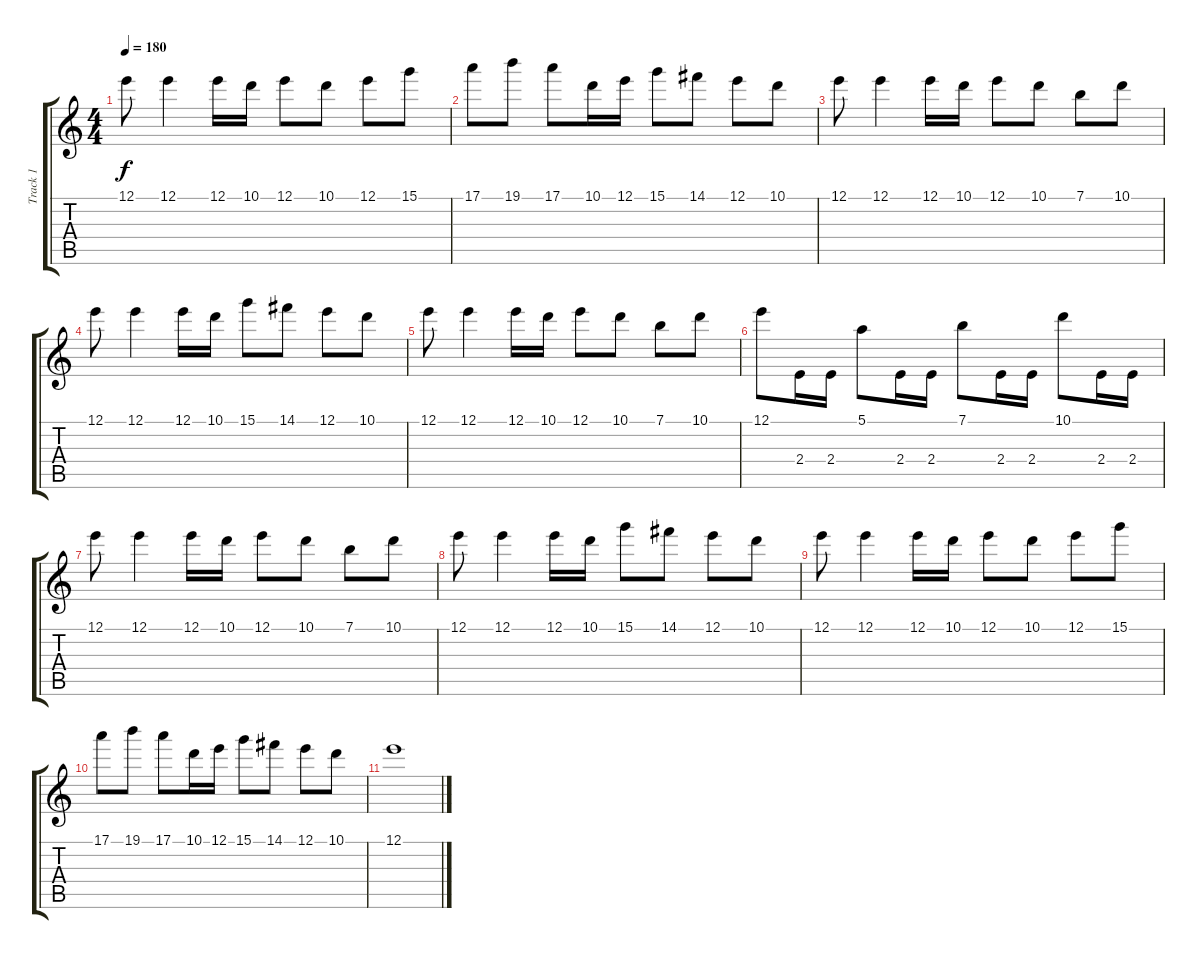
\track ("Track 1" "Track 1") {instrument overdrivenguitar}
\staff {score tabs}
\tuning (E4 B3 G3 D3 A2 E2) {hide}
\ts (4 4)
\tempo 180
\clef g2
\ks c
12.1.8{dy f} 12.1.4 12.1.16 10.1.16 12.1.8 10.1.8 12.1.8 15.1.8 |
17.1.8 19.1.8 17.1.8 10.1.16 12.1.16 15.1.8 14.1.8 12.1.8 10.1.8 |
12.1.8 12.1.4 12.1.16 10.1.16 12.1.8 10.1.8 7.1.8 10.1.8 |
12.1.8 12.1.4 12.1.16 10.1.16 15.1.8 14.1.8 12.1.8 10.1.8 |
12.1.8 12.1.4 12.1.16 10.1.16 12.1.8 10.1.8 7.1.8 10.1.8 |
12.1.8 2.4.16 2.4.16 5.1.8 2.4.16 2.4.16 7.1.8 2.4.16 2.4.16 10.1.8 2.4.16 2.4.16 |
12.1.8 12.1.4 12.1.16 10.1.16 12.1.8 10.1.8 7.1.8 10.1.8 |
12.1.8 12.1.4 12.1.16 10.1.16 15.1.8 14.1.8 12.1.8 10.1.8 |
12.1.8 12.1.4 12.1.16 10.1.16 12.1.8 10.1.8 12.1.8 15.1.8 |
17.1.8 19.1.8 17.1.8 10.1.16 12.1.16 15.1.8 14.1.8 12.1.8 10.1.8 |
12.1.1
